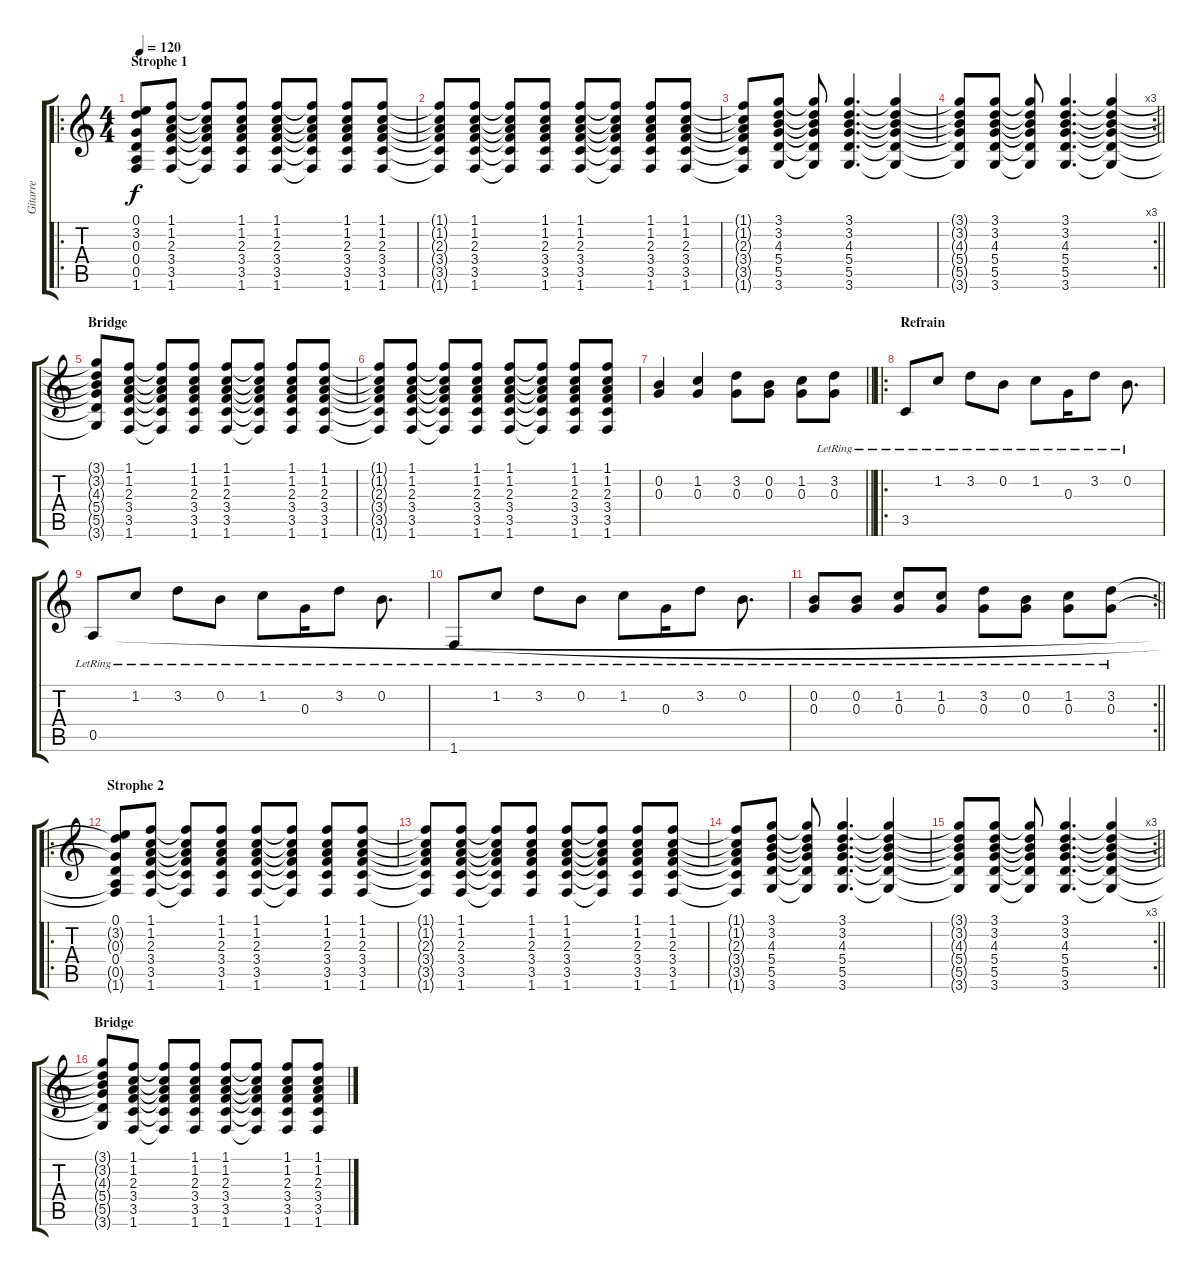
\track ("Gitarre" "Gitarre") {instrument acousticguitarsteel}
\staff {score tabs}
\tuning (E4 B3 G3 D3 A2 E2) {hide}
\ro
\ts (4 4)
\section ("" "Strophe 1")
\tempo 120
\clef g2
\ks c
(0.1 3.2{t} 0.3{t} 0.4 0.5{t} 1.6{t}).8{dy f} (1.1 1.2 2.3 3.4 3.5 1.6).8 (1.1{t} 1.2{t} 2.3{t} 3.4{t} 3.5{t} 1.6{t}).8 (1.1 1.2 2.3 3.4 3.5 1.6).8 (1.1 1.2 2.3 3.4 3.5 1.6).8 (1.1{t} 1.2{t} 2.3{t} 3.4{t} 3.5{t} 1.6{t}).8 (1.1 1.2 2.3 3.4 3.5 1.6).8 (1.1 1.2 2.3 3.4 3.5 1.6).8 |
(1.1{t} 1.2{t} 2.3{t} 3.4{t} 3.5{t} 1.6{t}).8 (1.1 1.2 2.3 3.4 3.5 1.6).8 (1.1{t} 1.2{t} 2.3{t} 3.4{t} 3.5{t} 1.6{t}).8 (1.1 1.2 2.3 3.4 3.5 1.6).8 (1.1 1.2 2.3 3.4 3.5 1.6).8 (1.1{t} 1.2{t} 2.3{t} 3.4{t} 3.5{t} 1.6{t}).8 (1.1 1.2 2.3 3.4 3.5 1.6).8 (1.1 1.2 2.3 3.4 3.5 1.6).8 |
(1.1{t} 1.2{t} 2.3{t} 3.4{t} 3.5{t} 1.6{t}).8 (3.1 3.2 4.3 5.4 5.5 3.6).8 (3.1{t} 3.2{t} 4.3{t} 5.4{t} 5.5{t} 3.6{t}).8 (3.1 3.2 4.3 5.4 5.5 3.6).4{d} (3.1{t} 3.2{t} 4.3{t} 5.4{t} 5.5{t} 3.6{t}).4 |
\rc 3
\barLineRight lightlight
(3.1{t} 3.2{t} 4.3{t} 5.4{t} 5.5{t} 3.6{t}).8 (3.1 3.2 4.3 5.4 5.5 3.6).8 (3.1{t} 3.2{t} 4.3{t} 5.4{t} 5.5{t} 3.6{t}).8 (3.1 3.2 4.3 5.4 5.5 3.6).4{d} (3.1{t} 3.2{t} 4.3{t} 5.4{t} 5.5{t} 3.6{t}).4 |
\section ("" "Bridge")
(3.1{t} 3.2{t} 4.3{t} 5.4{t} 5.5{t} 3.6{t}).8 (1.1 1.2 2.3 3.4 3.5 1.6).8 (1.1{t} 1.2{t} 2.3{t} 3.4{t} 3.5{t} 1.6{t}).8 (1.1 1.2 2.3 3.4 3.5 1.6).8 (1.1 1.2 2.3 3.4 3.5 1.6).8 (1.1{t} 1.2{t} 2.3{t} 3.4{t} 3.5{t} 1.6{t}).8 (1.1 1.2 2.3 3.4 3.5 1.6).8 (1.1 1.2 2.3 3.4 3.5 1.6).8 |
(1.1{t} 1.2{t} 2.3{t} 3.4{t} 3.5{t} 1.6{t}).8 (1.1 1.2 2.3 3.4 3.5 1.6).8 (1.1{t} 1.2{t} 2.3{t} 3.4{t} 3.5{t} 1.6{t}).8 (1.1 1.2 2.3 3.4 3.5 1.6).8 (1.1 1.2 2.3 3.4 3.5 1.6).8 (1.1{t} 1.2{t} 2.3{t} 3.4{t} 3.5{t} 1.6{t}).8 (1.1 1.2 2.3 3.4 3.5 1.6).8 (1.1 1.2 2.3 3.4 3.5 1.6).8 |
\barLineRight lightlight
(0.2 0.3).4 (1.2 0.3).4 (3.2 0.3).8 (0.2 0.3).8 (1.2 0.3).8 (3.2 0.3{lr}).8 |
\ro
\section ("" "Refrain")
3.5{lr}.8 1.2{lr}.8 3.2{lr}.8 0.2{lr}.8 1.2{lr}.8 0.3{lr}.16 3.2{lr}.8 0.2{lr}.8{d} |
0.5{lr}.8 1.2{lr}.8 3.2{lr}.8 0.2{lr}.8 1.2{lr}.8 0.3{lr}.16 3.2{lr}.8 0.2{lr}.8{d} |
1.6{lr}.8 1.2{lr}.8 3.2{lr}.8 0.2{lr}.8 1.2{lr}.8 0.3{lr}.16 3.2{lr}.8 0.2{lr}.8{d} |
\rc 2
\barLineRight lightlight
(0.2{lr} 0.3{lr}).8 (0.2{lr} 0.3{lr}).8 (1.2{lr} 0.3{lr}).8 (1.2{lr} 0.3{lr}).8 (3.2{lr} 0.3{lr}).8 (0.2{lr} 0.3{lr}).8 (1.2{lr} 0.3{lr}).8 (3.2{lr} 0.3{lr}).8 |
\ro
\section ("" "Strophe 2")
(0.1 3.2{t} 0.3{t} 0.4 0.5{t} 1.6{t}).8 (1.1 1.2 2.3 3.4 3.5 1.6).8 (1.1{t} 1.2{t} 2.3{t} 3.4{t} 3.5{t} 1.6{t}).8 (1.1 1.2 2.3 3.4 3.5 1.6).8 (1.1 1.2 2.3 3.4 3.5 1.6).8 (1.1{t} 1.2{t} 2.3{t} 3.4{t} 3.5{t} 1.6{t}).8 (1.1 1.2 2.3 3.4 3.5 1.6).8 (1.1 1.2 2.3 3.4 3.5 1.6).8 |
(1.1{t} 1.2{t} 2.3{t} 3.4{t} 3.5{t} 1.6{t}).8 (1.1 1.2 2.3 3.4 3.5 1.6).8 (1.1{t} 1.2{t} 2.3{t} 3.4{t} 3.5{t} 1.6{t}).8 (1.1 1.2 2.3 3.4 3.5 1.6).8 (1.1 1.2 2.3 3.4 3.5 1.6).8 (1.1{t} 1.2{t} 2.3{t} 3.4{t} 3.5{t} 1.6{t}).8 (1.1 1.2 2.3 3.4 3.5 1.6).8 (1.1 1.2 2.3 3.4 3.5 1.6).8 |
(1.1{t} 1.2{t} 2.3{t} 3.4{t} 3.5{t} 1.6{t}).8 (3.1 3.2 4.3 5.4 5.5 3.6).8 (3.1{t} 3.2{t} 4.3{t} 5.4{t} 5.5{t} 3.6{t}).8 (3.1 3.2 4.3 5.4 5.5 3.6).4{d} (3.1{t} 3.2{t} 4.3{t} 5.4{t} 5.5{t} 3.6{t}).4 |
\rc 3
\barLineRight lightlight
(3.1{t} 3.2{t} 4.3{t} 5.4{t} 5.5{t} 3.6{t}).8 (3.1 3.2 4.3 5.4 5.5 3.6).8 (3.1{t} 3.2{t} 4.3{t} 5.4{t} 5.5{t} 3.6{t}).8 (3.1 3.2 4.3 5.4 5.5 3.6).4{d} (3.1{t} 3.2{t} 4.3{t} 5.4{t} 5.5{t} 3.6{t}).4 |
\section ("" "Bridge")
(3.1{t} 3.2{t} 4.3{t} 5.4{t} 5.5{t} 3.6{t}).8 (1.1 1.2 2.3 3.4 3.5 1.6).8 (1.1{t} 1.2{t} 2.3{t} 3.4{t} 3.5{t} 1.6{t}).8 (1.1 1.2 2.3 3.4 3.5 1.6).8 (1.1 1.2 2.3 3.4 3.5 1.6).8 (1.1{t} 1.2{t} 2.3{t} 3.4{t} 3.5{t} 1.6{t}).8 (1.1 1.2 2.3 3.4 3.5 1.6).8 (1.1 1.2 2.3 3.4 3.5 1.6).8
